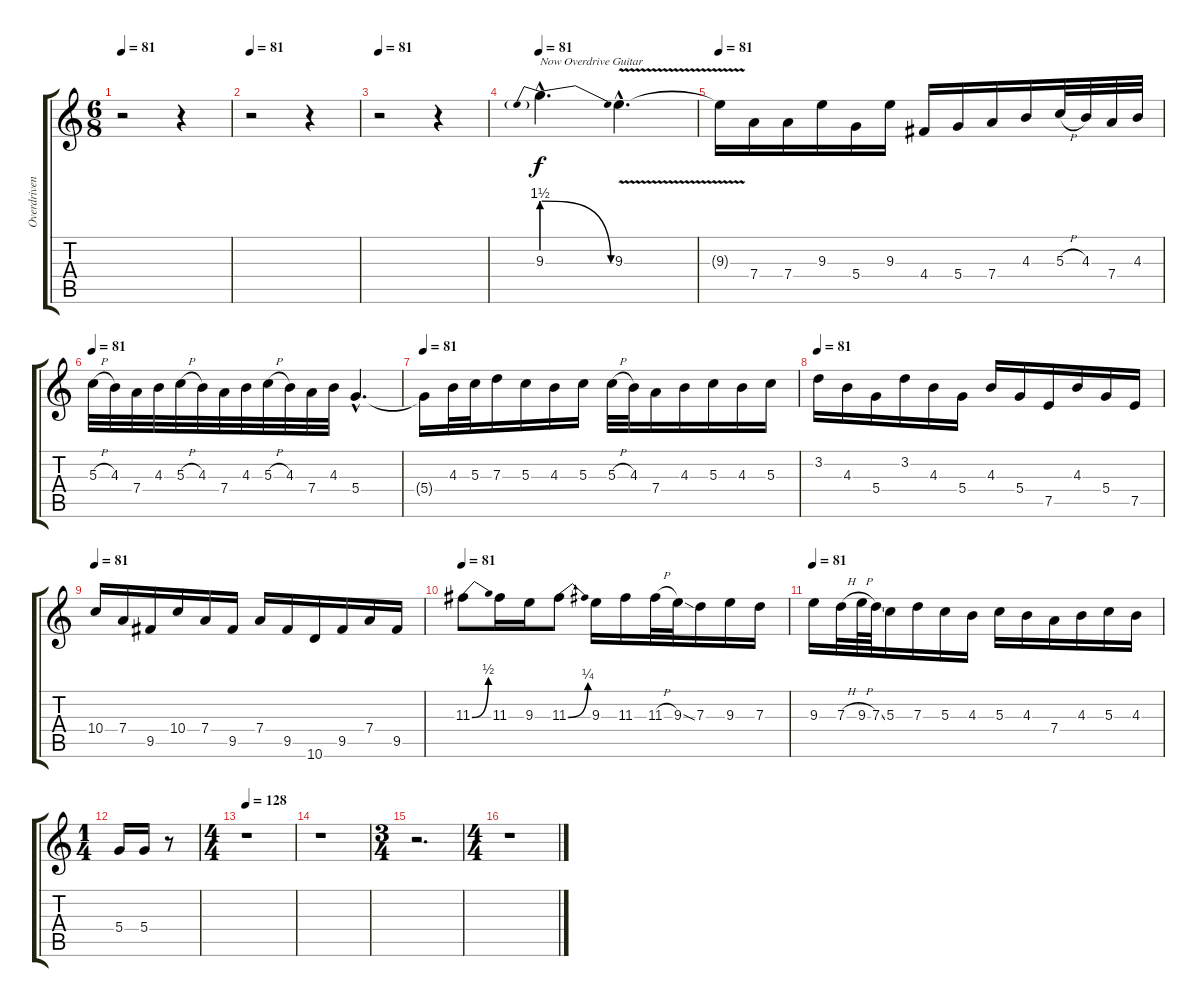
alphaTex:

\track ("Overdriven Guitar I" "Overdriven") {instrument overdrivenguitar}
\staff {score tabs}
\tuning (E4 B3 G3 D3 A2 E2) {hide}
\ts (6 8)
\tempo 81
\clef g2
\ks c
r.2{dy f} r.4 |
\tempo 81
r.2 r.4 |
\tempo 81
r.2 r.4 |
\tempo 81
9.3{be (prebendrelease 0 6 60 0) hac}.4{d txt "Now Overdrive Guitar" volume 16 instrument overdrivenguitar} 9.3{v hac}.4{d} |
\tempo 81
9.3{t}.16 7.4.16 7.4.16 9.3.16 5.4.16 9.3.16 4.4.16 5.4.16 7.4.16 4.3.16 5.3{h}.32 4.3.32 7.4.32 4.3.32 |
\tempo 81
5.3{h}.32 4.3.32 7.4.32 4.3.32 5.3{h}.32 4.3.32 7.4.32 4.3.32 5.3{h}.32 4.3.32 7.4.32 4.3.32 5.4{hac}.4{d} |
\tempo 81
5.4{t}.16 4.3.32 5.3.32 7.3.16 5.3.16 4.3.16 5.3.16 5.3{h}.32 4.3.32 7.4.16 4.3.16 5.3.16 4.3.16 5.3.16 |
\tempo 81
3.2.16 4.3.16 5.4.16 3.2.16 4.3.16 5.4.16 4.3.16 5.4.16 7.5.16 4.3.16 5.4.16 7.5.16 |
\tempo 81
10.4.16{instrument overdrivenguitar} 7.4.16 9.5.16 10.4.16 7.4.16 9.5.16 7.4.16 9.5.16 10.6.16 9.5.16 7.4.16 9.5.16 |
\tempo 81
11.3{be (bend 0 0 60 2)}.8{instrument overdrivenguitar} 11.3.16 9.3.16 11.3{be (bend 0 0 60 1)}.8 9.3.16 11.3.16 11.3{h}.32 9.3{ss}.32 7.3.16 9.3.16 7.3.16 |
\tempo 81
9.3.16{instrument overdrivenguitar} 7.3{h}.32 9.3{h}.64 7.3{ss}.64 5.3.16 7.3.16 5.3.16 4.3.16 5.3.16 4.3.16 7.4.16 4.3.16 5.3.16 4.3.16 |
\ts (1 4)
5.4.16{instrument overdrivenguitar} 5.4.16 r.8 |
\ts (4 4)
\tempo 128
r.1 |
r.1 |
\ts (3 4)
r.2{d} |
\ts (4 4)
r.1
